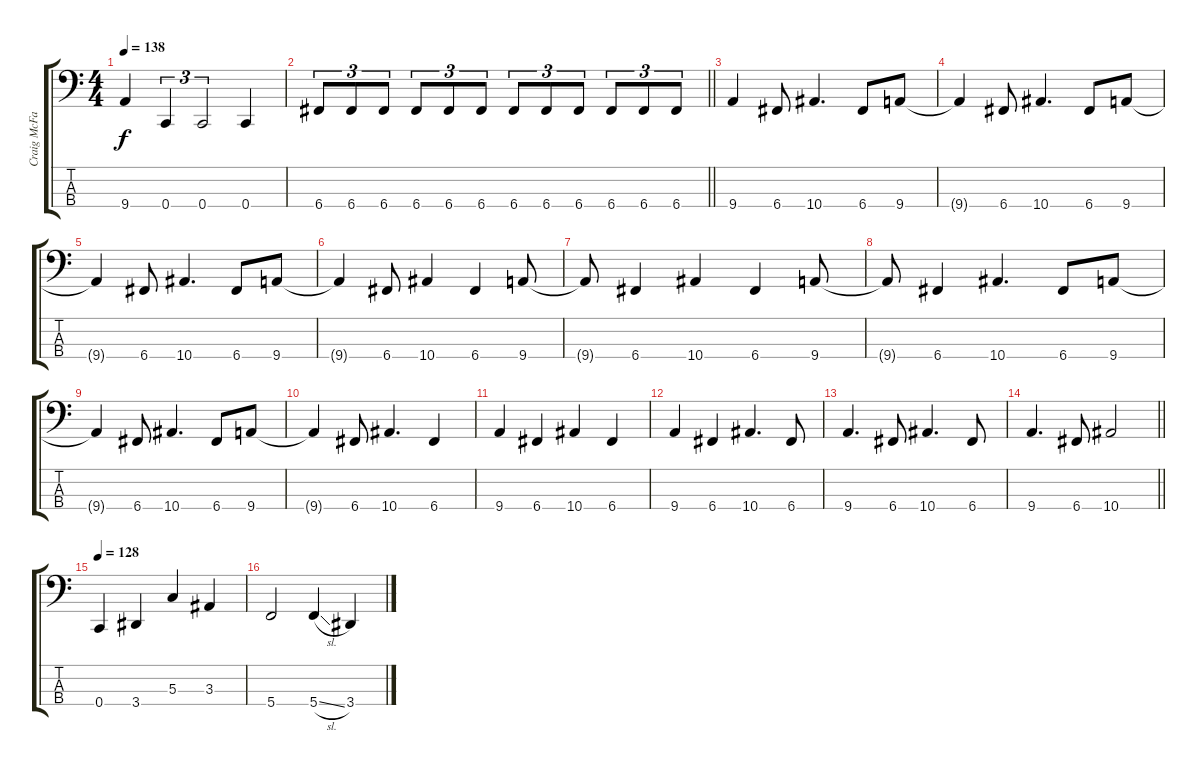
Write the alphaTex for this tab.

\track ("Craig McFarland" "Craig McFa") {instrument electricbasspick}
\staff {score tabs}
\tuning (G2 C2 G1 C1) {hide}
\ts (4 4)
\tempo 138
\clef f4
\ks c
9.4.4{dy f} 0.4.4{tu (3 2)} 0.4.2{tu (3 2)} 0.4.4 |
\barLineRight lightlight
6.4.8{tu (3 2)} 6.4.8{tu (3 2)} 6.4.8{tu (3 2)} 6.4.8{tu (3 2)} 6.4.8{tu (3 2)} 6.4.8{tu (3 2)} 6.4.8{tu (3 2)} 6.4.8{tu (3 2)} 6.4.8{tu (3 2)} 6.4.8{tu (3 2)} 6.4.8{tu (3 2)} 6.4.8{tu (3 2)} |
9.4.4 6.4.8 10.4.4{d} 6.4.8 9.4.8 |
9.4{t}.4 6.4.8 10.4.4{d} 6.4.8 9.4.8 |
9.4{t}.4 6.4.8 10.4.4{d} 6.4.8 9.4.8 |
9.4{t}.4 6.4.8 10.4.4 6.4.4 9.4.8 |
9.4{t}.8 6.4.4 10.4.4 6.4.4 9.4.8 |
9.4{t}.8 6.4.4 10.4.4{d} 6.4.8 9.4.8 |
9.4{t}.4 6.4.8 10.4.4{d} 6.4.8 9.4.8 |
9.4{t}.4 6.4.8 10.4.4{d} 6.4.4 |
9.4.4 6.4.4 10.4.4 6.4.4 |
9.4.4 6.4.4 10.4.4{d} 6.4.8 |
9.4.4{d} 6.4.8 10.4.4{d} 6.4.8 |
\barLineRight lightlight
9.4.4{d} 6.4.8 10.4.2 |
\tempo 128
0.4.4 3.4.4 5.3.4 3.3.4 |
5.4.2 5.4{sl}.4 3.4.4
